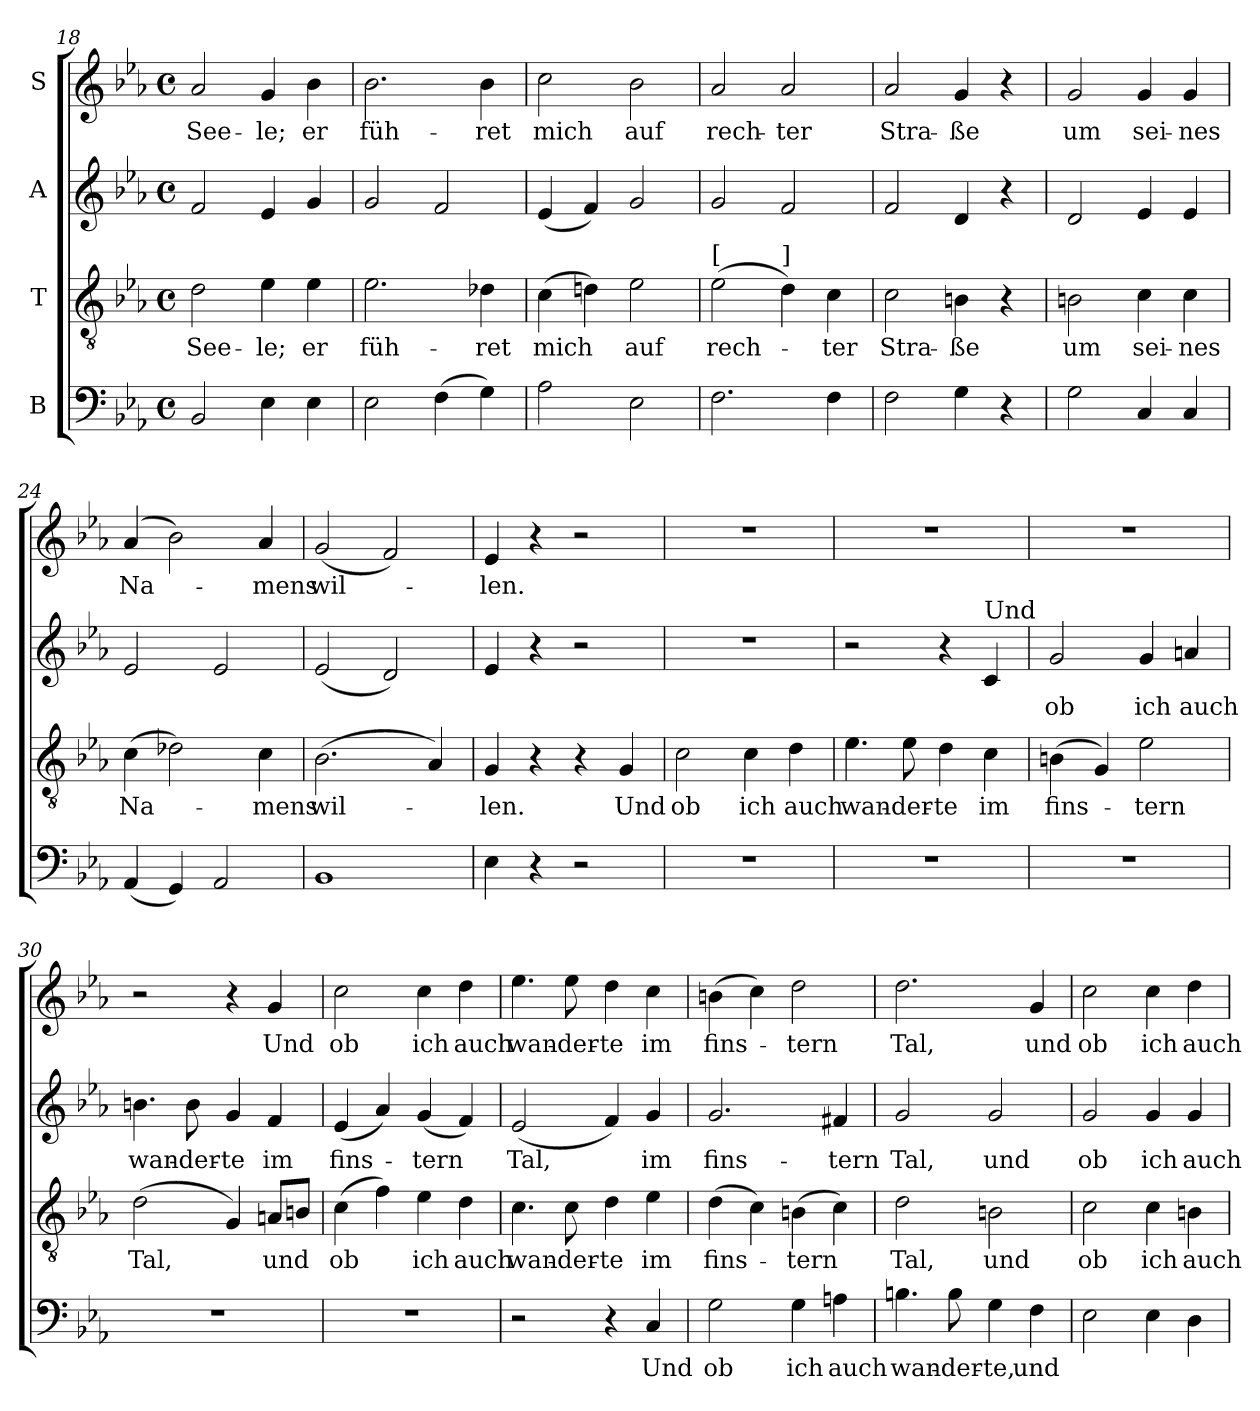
**kern	**text	**kern	**text	**kern	**text	**kern	**text
*part4	*part4	*part3	*part3	*part2	*part2	*part1	*part1
*staff4	*staff4	*staff3	*staff3	*staff2	*staff2	*staff1	*staff1
*I"B	*	*I"T	*	*I"A	*	*I"S	*
*clefF4	*	*clefGv2	*	*clefG2	*	*clefG2	*
*k[b-e-a-]	*	*k[b-e-a-]	*	*k[b-e-a-]	*	*k[b-e-a-]	*
*M4/4	*	*M4/4	*	*M4/4	*	*M4/4	*
*met(c)	*	*met(c)	*	*met(c)	*	*met(c)	*
=18	=18	=18	=18	=18	=18	=18	=18
!	!	!	!LO:LY:b	!	!	!	!LO:LY:b
2BB-/	.	2d\	See-	2f/	.	2a-/	See-
!	!	!	!LO:LY:b	!	!	!	!LO:LY:b
4E-\	.	4e-\	-le;	4e-/	.	4g/	-le;
!	!	!	!LO:LY:b	!	!	!	!LO:LY:b
4E-\	.	4e-\	er	4g/	.	4b-\	er
=19	=19	=19	=19	=19	=19	=19	=19
!	!	!	!LO:LY:b	!	!	!	!LO:LY:b
2E-\	.	2.e-\	füh-	2g/	.	2.b-\	füh-
(4F\	.	.	.	2f/	.	.	.
!	!	!	!LO:LY:b	!	!	!	!LO:LY:b
4G\)	.	4d-X\	-ret	.	.	4b-\	-ret
=20	=20	=20	=20	=20	=20	=20	=20
!	!	!	!LO:LY:b	!	!	!	!LO:LY:b
2A-\	.	(4c\	mich	(4e-/	.	2cc\	mich
.	.	4dn\)	.	4f/)	.	.	.
!	!	!	!LO:LY:b	!	!	!	!LO:LY:b
2E-\	.	2e-\	auf	2g/	.	2b-\	auf
=21	=21	=21	=21	=21	=21	=21	=21
!	!	!LO:TX:a:t=[	!	!	!	!	!
!	!	!	!LO:LY:b	!	!	!	!LO:LY:b
2.F\	.	(2e-\	rech-	2g/	.	2a-/	rech-
!	!	!LO:TX:a:t=]	!	!	!	!	!
!	!	!	!	!	!	!	!LO:LY:b
.	.	4d\)	.	2f/	.	2a-/	-ter
!	!	!	!LO:LY:b	!	!	!	!
4F\	.	4c\	-ter	.	.	.	.
=22	=22	=22	=22	=22	=22	=22	=22
!	!	!	!LO:LY:b	!	!	!	!LO:LY:b
2F\	.	2c\	Stra-	2f/	.	2a-/	Stra-
!	!	!	!LO:LY:b	!	!	!	!LO:LY:b
4G\	.	4Bn\	-ße	4d/	.	4g/	-ße
4r	.	4r	.	4r	.	4r	.
!!LO:LB:g=z
=23	=23	=23	=23	=23	=23	=23	=23
!	!	!	!LO:LY:b	!	!	!	!LO:LY:b
2G\	.	2Bn\	um	2d/	.	2g/	um
!	!	!	!LO:LY:b	!	!	!	!LO:LY:b
4C/	.	4c\	sei-	4e-/	.	4g/	sei-
!	!	!	!LO:LY:b	!	!	!	!LO:LY:b
4C/	.	4c\	-nes	4e-/	.	4g/	-nes
=24	=24	=24	=24	=24	=24	=24	=24
!	!	!	!LO:LY:b	!	!	!	!LO:LY:b
(4AA-/	.	(4c\	Na-	2e-/	.	(4a-/	Na-
4GG/)	.	2d-X\)	.	.	.	2b-\)	.
2AA-/	.	.	.	2e-/	.	.	.
!	!	!	!LO:LY:b	!	!	!	!LO:LY:b
.	.	4c\	-mens	.	.	4a-/	-mens
=25	=25	=25	=25	=25	=25	=25	=25
!	!	!	!LO:LY:b	!	!	!	!LO:LY:b
1BB-	.	(2.B-\	wil-	(2e-/	.	(2g/	wil-
.	.	.	.	2d/)	.	2f/)	.
.	.	4A-/)	.	.	.	.	.
=26	=26	=26	=26	=26	=26	=26	=26
!	!	!	!LO:LY:b	!	!	!	!LO:LY:b
4E-\	.	4G/	-len.	4e-/	.	4e-/	-len.
4r	.	4r	.	4r	.	4r	.
2r	.	4r	.	2r	.	2r	.
!	!	!	!LO:LY:b	!	!	!	!
.	.	4G/	Und	.	.	.	.
=27	=27	=27	=27	=27	=27	=27	=27
!	!	!	!LO:LY:b	!	!	!	!
1r	.	2c\	ob	1r	.	1r	.
!	!	!	!LO:LY:b	!	!	!	!
.	.	4c\	ich	.	.	.	.
!	!	!	!LO:LY:b	!	!	!	!
.	.	4d\	auch	.	.	.	.
=28	=28	=28	=28	=28	=28	=28	=28
!	!	!	!LO:LY:b	!	!	!	!
1r	.	4.e-\	wan-	2r	.	1r	.
!	!	!	!LO:LY:b	!	!	!	!
.	.	8e-\	-der-	.	.	.	.
!	!	!	!LO:LY:b	!	!	!	!
.	.	4d\	-te	4r	.	.	.
!	!	!	!	!LO:TX:a:t=Und	!	!	!
!	!	!	!LO:LY:b	!	!	!	!
.	.	4c\	im	4c/	.	.	.
!!LO:LB:g=z
=29	=29	=29	=29	=29	=29	=29	=29
!	!	!	!LO:LY:b	!	!LO:LY:b	!	!
1r	.	(4Bn\	fins-	2g/	ob	1r	.
.	.	4G/)	.	.	.	.	.
!	!	!	!LO:LY:b	!	!LO:LY:b	!	!
.	.	2e-\	-tern	4g/	ich	.	.
!	!	!	!	!	!LO:LY:b	!	!
.	.	.	.	4an/	auch	.	.
=30	=30	=30	=30	=30	=30	=30	=30
!	!	!	!LO:LY:b	!	!LO:LY:b	!	!
1r	.	(2d\	Tal,	4.bn\	wan-	2r	.
!	!	!	!	!	!LO:LY:b	!	!
.	.	.	.	8b\	-der-	.	.
!	!	!	!	!	!LO:LY:b	!	!
.	.	4G/)	.	4g/	-te	4r	.
!	!	!	!LO:LY:b	!	!LO:LY:b	!	!LO:LY:b
.	.	8An/L	und	4f/	im	4g/	Und
.	.	8Bn/J	.	.	.	.	.
=31	=31	=31	=31	=31	=31	=31	=31
!	!	!	!LO:LY:b	!	!LO:LY:b	!	!LO:LY:b
1r	.	(4c\	ob	(4e-/	fins-	2cc\	ob
.	.	4f\)	.	4a-/)	.	.	.
!	!	!	!LO:LY:b	!	!LO:LY:b	!	!LO:LY:b
.	.	4e-\	ich	(4g/	-tern	4cc\	ich
!	!	!	!LO:LY:b	!	!	!	!LO:LY:b
.	.	4d\	auch	4f/)	.	4dd\	auch
=32	=32	=32	=32	=32	=32	=32	=32
!	!	!	!LO:LY:b	!	!LO:LY:b	!	!LO:LY:b
2r	.	4.c\	wan-	(2e-/	Tal,	4.ee-\	wan-
!	!	!	!LO:LY:b	!	!	!	!LO:LY:b
.	.	8c\	-der-	.	.	8ee-\	-der-
!	!	!	!LO:LY:b	!	!	!	!LO:LY:b
4r	.	4d\	-te	4f/)	.	4dd\	-te
!	!LO:LY:b	!	!LO:LY:b	!	!LO:LY:b	!	!LO:LY:b
4C/	Und	4e-\	im	4g/	im	4cc\	im
=33	=33	=33	=33	=33	=33	=33	=33
!	!LO:LY:b	!	!LO:LY:b	!	!LO:LY:b	!	!LO:LY:b
2G\	ob	(4d\	fins-	2.g/	fins-	(4bn\	fins-
.	.	4c\)	.	.	.	4cc\)	.
!	!LO:LY:b	!	!LO:LY:b	!	!	!	!LO:LY:b
4G\	ich	(4Bn\	-tern	.	.	2dd\	-tern
!	!LO:LY:b	!	!	!	!LO:LY:b	!	!
4An\	auch	4c\)	.	4f#X/	-tern	.	.
!!LO:PB:g=z
=34	=34	=34	=34	=34	=34	=34	=34
!	!LO:LY:b	!	!LO:LY:b	!	!LO:LY:b	!	!LO:LY:b
4.Bn\	wan-	2d\	Tal,	2g/	Tal,	2.dd\	Tal,
!	!LO:LY:b	!	!	!	!	!	!
8B\	-der-	.	.	.	.	.	.
!	!LO:LY:b	!	!LO:LY:b	!	!LO:LY:b	!	!
4G\	-te,	2Bn\	und	2g/	und	.	.
!	!LO:LY:b	!	!	!	!	!	!LO:LY:b
4F\	und	.	.	.	.	4g/	und
=35	=35	=35	=35	=35	=35	=35	=35
!	!	!	!LO:LY:b	!	!LO:LY:b	!	!LO:LY:b
2E-\	.	2c\	ob	2g/	ob	2cc\	ob
!	!	!	!LO:LY:b	!	!LO:LY:b	!	!LO:LY:b
4E-\	.	4c\	ich	4g/	ich	4cc\	ich
!	!	!	!LO:LY:b	!	!LO:LY:b	!	!LO:LY:b
4D\	.	4Bn\	auch	4g/	auch	4dd\	auch
=	=	=	=	=	=	=	=
*-	*-	*-	*-	*-	*-	*-	*-
